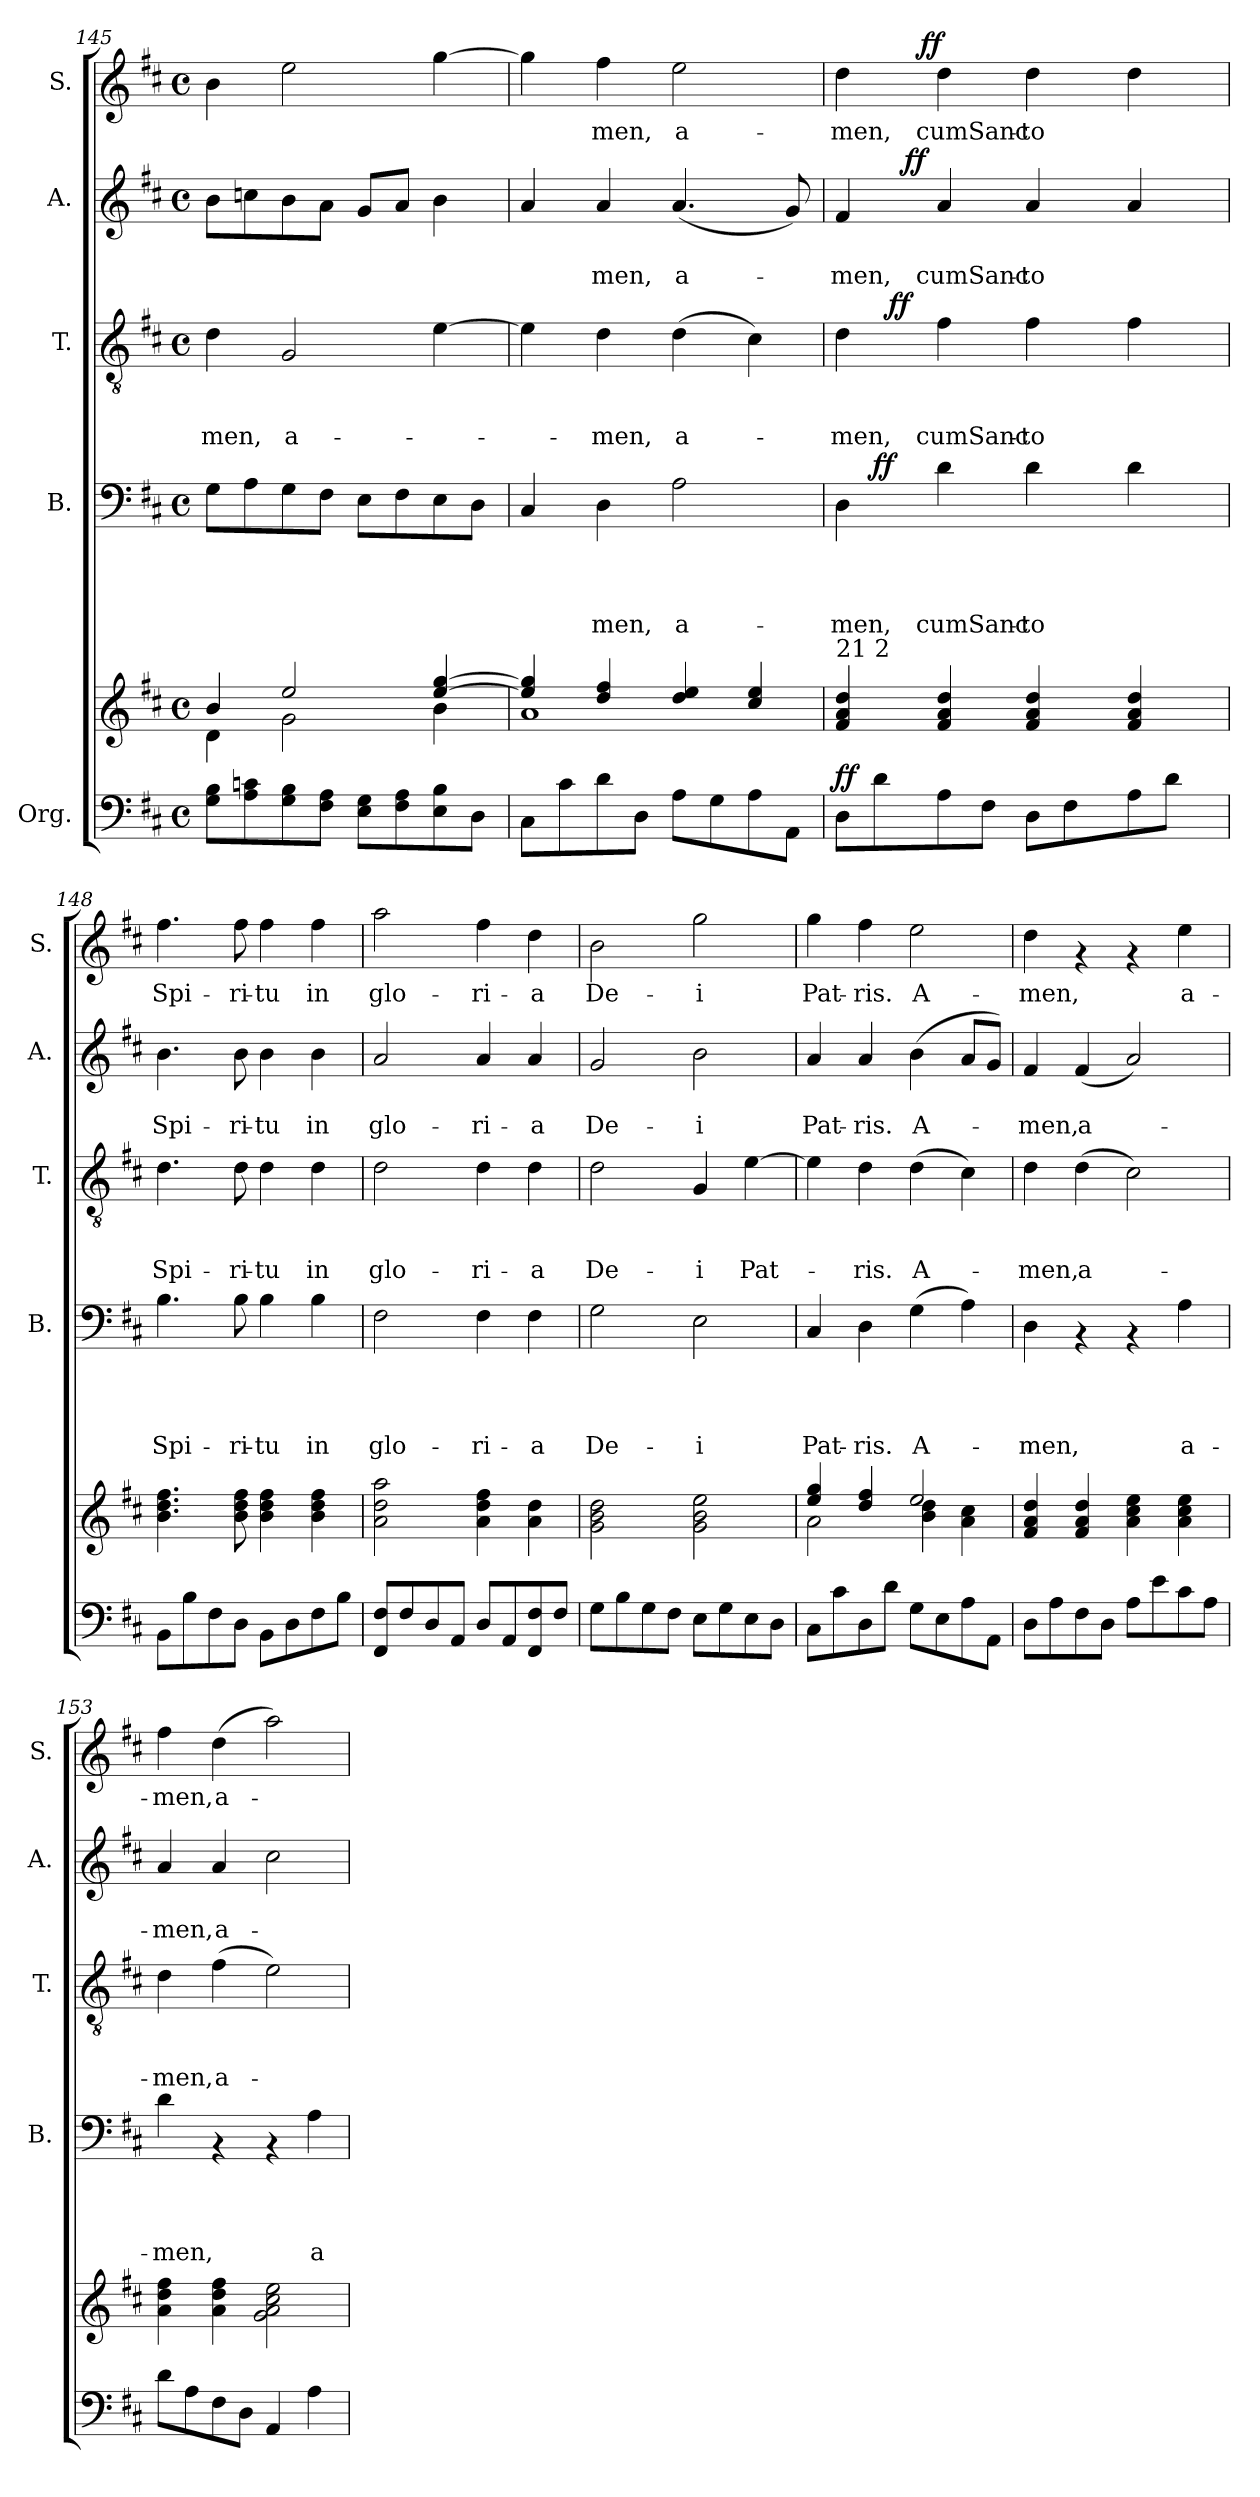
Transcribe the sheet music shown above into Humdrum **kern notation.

**kern	**kern	**dynam	**kern	**text	**text	**text	**text	**dynam	**kern	**text	**text	**text	**dynam	**kern	**text	**text	**dynam	**kern	**text	**dynam
*part5	*part5	*part5	*part4	*part4	*part4	*part4	*part4	*part4	*part3	*part3	*part3	*part3	*part3	*part2	*part2	*part2	*part2	*part1	*part1	*part1
*staff6	*staff5	*staff5/6	*staff4	*staff4	*staff4	*staff4	*staff4	*staff4	*staff3	*staff3	*staff3	*staff3	*staff3	*staff2	*staff2	*staff2	*staff2	*staff1	*staff1	*staff1
*I"Org.	*	*	*I"B.	*	*	*	*	*	*I"T.	*	*	*	*	*I"A.	*	*	*	*I"S.	*	*
*	*	*	*I'B.	*	*	*	*	*	*I'T.	*	*	*	*	*I'A.	*	*	*	*I'S.	*	*
*clefF4	*clefG2	*	*clefF4	*	*	*	*	*	*clefGv2	*	*	*	*	*clefG2	*	*	*	*clefG2	*	*
*k[f#c#]	*k[f#c#]	*	*k[f#c#]	*	*	*	*	*	*k[f#c#]	*	*	*	*	*k[f#c#]	*	*	*	*k[f#c#]	*	*
*D:	*D:	*	*D:	*	*	*	*	*	*D:	*	*	*	*	*D:	*	*	*	*D:	*	*
*M4/4	*M4/4	*	*M4/4	*	*	*	*	*	*M4/4	*	*	*	*	*M4/4	*	*	*	*M4/4	*	*
*met(c)	*met(c)	*	*met(c)	*	*	*	*	*	*met(c)	*	*	*	*	*met(c)	*	*	*	*met(c)	*	*
=145	=145	=145	=145	=145	=145	=145	=145	=145	=145	=145	=145	=145	=145	=145	=145	=145	=145	=145	=145	=145
*	*^	*	*	*	*	*	*	*	*	*	*	*	*	*	*	*	*	*	*	*
!	!	!	!	!	!	!	!	!	!	!	!	!	!LO:LY:b	!	!	!	!	!	!	!	!
8G\ 8B\L	4b/	4d\	.	8G\L	.	.	.	.	.	4d\	.	.	-men,	.	8b\L	.	.	.	4b\	.	.
8A\ 8cn\	.	.	.	8A\	.	.	.	.	.	.	.	.	.	.	8ccn\	.	.	.	.	.	.
!	!	!	!	!	!	!	!	!	!	!	!	!	!LO:LY:b	!	!	!	!	!	!	!	!
8G\ 8B\	2ee/	2g\	.	8G\	.	.	.	.	.	2G/	.	.	a-	.	8b\	.	.	.	2ee\	.	.
8F#\ 8A\J	.	.	.	8F#\J	.	.	.	.	.	.	.	.	.	.	8a\J	.	.	.	.	.	.
8E\ 8G\L	.	.	.	8E\L	.	.	.	.	.	.	.	.	.	.	8g/L	.	.	.	.	.	.
8F#\ 8A\	.	.	.	8F#\	.	.	.	.	.	.	.	.	.	.	8a/J	.	.	.	.	.	.
8E\ 8B\	[>4ee/ [>4gg/	4b\	.	8E\	.	.	.	.	.	[>4e\	.	.	.	.	4b\	.	.	.	[>4gg\	.	.
8D\J	.	.	.	8D\J	.	.	.	.	.	.	.	.	.	.	.	.	.	.	.	.	.
=146	=146	=146	=146	=146	=146	=146	=146	=146	=146	=146	=146	=146	=146	=146	=146	=146	=146	=146	=146	=146	=146
8C#\L	4ee/] 4gg/]	1a	.	4C#/	.	.	.	.	.	4e\]	.	.	.	.	4a/	.	.	.	4gg\]	.	.
8c#\	.	.	.	.	.	.	.	.	.	.	.	.	.	.	.	.	.	.	.	.	.
!	!	!	!	!	!	!	!	!LO:LY:b	!	!	!	!	!LO:LY:b	!	!	!	!LO:LY:b	!	!	!LO:LY:b	!
8d\	4dd/ 4ff#/	.	.	4D\	.	.	.	-men,	.	4d\	.	.	-men,	.	4a/	.	-men,	.	4ff#\	-men,	.
8D\J	.	.	.	.	.	.	.	.	.	.	.	.	.	.	.	.	.	.	.	.	.
!	!	!	!	!	!	!	!	!LO:LY:b	!	!	!	!	!LO:LY:b	!	!	!	!LO:LY:b	!	!	!LO:LY:b	!
8A\L	4dd/ 4ee/	.	.	2A\	.	.	.	a-	.	(>4d\	.	.	a-	.	(<4.a/	.	a-	.	2ee\	a-	.
8G\	.	.	.	.	.	.	.	.	.	.	.	.	.	.	.	.	.	.	.	.	.
8A\	4cc#/ 4ee/	.	.	.	.	.	.	.	.	4c#\)	.	.	.	.	.	.	.	.	.	.	.
8AA\J	.	.	.	.	.	.	.	.	.	.	.	.	.	.	8g/)	.	.	.	.	.	.
*	*v	*v	*	*	*	*	*	*	*	*	*	*	*	*	*	*	*	*	*	*	*
!!LO:PB:g=z
=147	=147	=147	=147	=147	=147	=147	=147	=147	=147	=147	=147	=147	=147	=147	=147	=147	=147	=147	=147	=147
!	!LO:TX:a:t=21 2	!	!	!	!	!	!	!	!	!	!	!	!	!	!	!	!	!	!	!
!	!	!LO:DY:a=2	!	!	!	!	!LO:LY:b	!	!	!	!	!LO:LY:b	!	!	!	!LO:LY:b	!	!	!LO:LY:b	!
*	*	*	*^	*	*	*	*	*	*^	*	*	*	*	*^	*	*	*	*^	*	*
8D\L	4f#/ 4a/ 4dd/	ff	4D\	8ryy	.	.	.	-men,	.	4d\	8ryy	.	.	-men,	.	4f#/	8.ryy	.	-men,	.	4dd\	8..ryy	-men,	.
!	!	!	!	!	!	!	!	!	!LO:DY:a	!	!	!	!	!	!	!	!	!	!	!	!	!	!	!
8d\	.	.	.	2..ryy	.	.	.	.	ff	.	32ryy	.	.	.	.	.	.	.	.	.	.	.	.	.
!	!	!	!	!	!	!	!	!	!	!	!	!	!	!	!LO:DY:a	!	!	!	!	!	!	!	!	!
.	.	.	.	.	.	.	.	.	.	.	2ryy	.	.	.	ff	.	.	.	.	.	.	.	.	.
!	!	!	!	!	!	!	!	!	!	!	!	!	!	!	!	!	!	!	!	!LO:DY:a	!	!	!	!
.	.	.	.	.	.	.	.	.	.	.	.	.	.	.	.	.	2ryy	.	.	ff	.	.	.	.
!	!	!	!	!	!	!	!	!	!	!	!	!	!	!	!	!	!	!	!	!	!	!	!	!LO:DY:a
.	.	.	.	.	.	.	.	.	.	.	.	.	.	.	.	.	.	.	.	.	.	2ryy	.	ff
!	!	!	!	!	!	!	!	!LO:LY:b	!	!	!	!	!	!LO:LY:b	!	!	!	!	!LO:LY:b	!	!	!	!LO:LY:b	!
8A\	4f#/ 4a/ 4dd/	.	4d\	.	.	.	.	cumSanc-	.	4f#\	.	.	.	cumSanc-	.	4a/	.	.	cumSanc-	.	4dd\	.	cumSanc-	.
8F#\J	.	.	.	.	.	.	.	.	.	.	.	.	.	.	.	.	.	.	.	.	.	.	.	.
!	!	!	!	!	!	!	!	!LO:LY:b	!	!	!	!	!	!LO:LY:b	!	!	!	!	!LO:LY:b	!	!	!	!LO:LY:b	!
8D\L	4f#/ 4a/ 4dd/	.	4d\	.	.	.	.	-to	.	4f#\	.	.	.	-to	.	4a/	.	.	-to	.	4dd\	.	-to	.
8F#\	.	.	.	.	.	.	.	.	.	.	.	.	.	.	.	.	.	.	.	.	.	.	.	.
.	.	.	.	.	.	.	.	.	.	.	4ryy	.	.	.	.	.	.	.	.	.	.	.	.	.
.	.	.	.	.	.	.	.	.	.	.	.	.	.	.	.	.	4ryy	.	.	.	.	.	.	.
.	.	.	.	.	.	.	.	.	.	.	.	.	.	.	.	.	.	.	.	.	.	4ryy	.	.
8A\	4f#/ 4a/ 4dd/	.	4d\	.	.	.	.	.	.	4f#\	.	.	.	.	.	4a/	.	.	.	.	4dd\	.	.	.
8d\J	.	.	.	.	.	.	.	.	.	.	.	.	.	.	.	.	.	.	.	.	.	.	.	.
.	.	.	.	.	.	.	.	.	.	.	16.ryy	.	.	.	.	.	.	.	.	.	.	.	.	.
.	.	.	.	.	.	.	.	.	.	.	.	.	.	.	.	.	16ryy	.	.	.	.	.	.	.
.	.	.	.	.	.	.	.	.	.	.	.	.	.	.	.	.	.	.	.	.	.	32ryy	.	.
=148	=148	=148	=148	=148	=148	=148	=148	=148	=148	=148	=148	=148	=148	=148	=148	=148	=148	=148	=148	=148	=148	=148	=148	=148
!	!	!	!	!	!	!	!	!LO:LY:b	!	!	!	!	!	!LO:LY:b	!	!	!	!	!LO:LY:b	!	!	!	!LO:LY:b	!
*	*	*	*v	*v	*	*	*	*	*	*	*	*	*	*	*	*v	*v	*	*	*	*v	*v	*	*
*	*	*	*	*	*	*	*	*	*v	*v	*	*	*	*	*	*	*	*	*	*	*
8BB\L	4.b\ 4.dd\ 4.ff#\	.	4.B\	.	.	.	Spi-	.	4.d\	.	.	Spi-	.	4.b\	.	Spi-	.	4.ff#\	Spi-	.
8B\	.	.	.	.	.	.	.	.	.	.	.	.	.	.	.	.	.	.	.	.
8F#\	.	.	.	.	.	.	.	.	.	.	.	.	.	.	.	.	.	.	.	.
!	!	!	!	!	!	!	!LO:LY:b	!	!	!	!	!LO:LY:b	!	!	!	!LO:LY:b	!	!	!LO:LY:b	!
8D\J	8b\ 8dd\ 8ff#\	.	8B\	.	.	.	-ri-	.	8d\	.	.	-ri-	.	8b\	.	-ri-	.	8ff#\	-ri-	.
!	!	!	!	!	!	!	!LO:LY:b	!	!	!	!	!LO:LY:b	!	!	!	!LO:LY:b	!	!	!LO:LY:b	!
8BB\L	4b\ 4dd\ 4ff#\	.	4B\	.	.	.	-tu	.	4d\	.	.	-tu	.	4b\	.	-tu	.	4ff#\	-tu	.
8D\	.	.	.	.	.	.	.	.	.	.	.	.	.	.	.	.	.	.	.	.
!	!	!	!	!	!	!	!LO:LY:b	!	!	!	!	!LO:LY:b	!	!	!	!LO:LY:b	!	!	!LO:LY:b	!
8F#\	4b\ 4dd\ 4ff#\	.	4B\	.	.	.	in	.	4d\	.	.	in	.	4b\	.	in	.	4ff#\	in	.
8B\J	.	.	.	.	.	.	.	.	.	.	.	.	.	.	.	.	.	.	.	.
=149	=149	=149	=149	=149	=149	=149	=149	=149	=149	=149	=149	=149	=149	=149	=149	=149	=149	=149	=149	=149
!	!	!	!	!	!	!	!LO:LY:b	!	!	!	!	!LO:LY:b	!	!	!	!LO:LY:b	!	!	!LO:LY:b	!
8FF#/ 8F#/L	2a\ 2dd\ 2aa\	.	2F#\	.	.	.	glo-	.	2d\	.	.	glo-	.	2a/	.	glo-	.	2aa\	glo-	.
8F#/	.	.	.	.	.	.	.	.	.	.	.	.	.	.	.	.	.	.	.	.
8D/	.	.	.	.	.	.	.	.	.	.	.	.	.	.	.	.	.	.	.	.
8AA/J	.	.	.	.	.	.	.	.	.	.	.	.	.	.	.	.	.	.	.	.
!	!	!	!	!	!	!	!LO:LY:b	!	!	!	!	!LO:LY:b	!	!	!	!LO:LY:b	!	!	!LO:LY:b	!
8D/L	4a\ 4dd\ 4ff#\	.	4F#\	.	.	.	-ri-	.	4d\	.	.	-ri-	.	4a/	.	-ri-	.	4ff#\	-ri-	.
8AA/	.	.	.	.	.	.	.	.	.	.	.	.	.	.	.	.	.	.	.	.
!	!	!	!	!	!	!	!LO:LY:b	!	!	!	!	!LO:LY:b	!	!	!	!LO:LY:b	!	!	!LO:LY:b	!
8FF#/ 8F#/	4a\ 4dd\	.	4F#\	.	.	.	-a	.	4d\	.	.	-a	.	4a/	.	-a	.	4dd\	-a	.
8F#/J	.	.	.	.	.	.	.	.	.	.	.	.	.	.	.	.	.	.	.	.
=150	=150	=150	=150	=150	=150	=150	=150	=150	=150	=150	=150	=150	=150	=150	=150	=150	=150	=150	=150	=150
!	!	!	!	!	!	!	!LO:LY:b	!	!	!	!	!LO:LY:b	!	!	!	!LO:LY:b	!	!	!LO:LY:b	!
8G\L	2g\ 2b\ 2dd\	.	2G\	.	.	.	De-	.	2d\	.	.	De-	.	2g/	.	De-	.	2b\	De-	.
8B\	.	.	.	.	.	.	.	.	.	.	.	.	.	.	.	.	.	.	.	.
8G\	.	.	.	.	.	.	.	.	.	.	.	.	.	.	.	.	.	.	.	.
8F#\J	.	.	.	.	.	.	.	.	.	.	.	.	.	.	.	.	.	.	.	.
!	!	!	!	!	!	!	!LO:LY:b	!	!	!	!	!LO:LY:b	!	!	!	!LO:LY:b	!	!	!LO:LY:b	!
8E\L	2g\ 2b\ 2ee\	.	2E\	.	.	.	-i	.	4G/	.	.	-i	.	2b\	.	-i	.	2gg\	-i	.
8G\	.	.	.	.	.	.	.	.	.	.	.	.	.	.	.	.	.	.	.	.
!	!	!	!	!	!	!	!	!	!	!	!	!LO:LY:b	!	!	!	!	!	!	!	!
8E\	.	.	.	.	.	.	.	.	[>4e\	.	.	Pat-	.	.	.	.	.	.	.	.
8D\J	.	.	.	.	.	.	.	.	.	.	.	.	.	.	.	.	.	.	.	.
=151	=151	=151	=151	=151	=151	=151	=151	=151	=151	=151	=151	=151	=151	=151	=151	=151	=151	=151	=151	=151
*	*^	*	*	*	*	*	*	*	*	*	*	*	*	*	*	*	*	*	*	*
!	!	!	!	!	!	!	!	!LO:LY:b	!	!	!	!	!	!	!	!	!LO:LY:b	!	!	!LO:LY:b	!
8C#\L	4ee/ 4gg/	2a\	.	4C#/	.	.	.	Pat-	.	4e\]	.	.	.	.	4a/	.	Pat-	.	4gg\	Pat-	.
8c#\	.	.	.	.	.	.	.	.	.	.	.	.	.	.	.	.	.	.	.	.	.
!	!	!	!	!	!	!	!	!LO:LY:b	!	!	!	!	!LO:LY:b	!	!	!	!LO:LY:b	!	!	!LO:LY:b	!
8D\	4dd/ 4ff#/	.	.	4D\	.	.	.	-ris.	.	4d\	.	.	-ris.	.	4a/	.	-ris.	.	4ff#\	-ris.	.
8d\J	.	.	.	.	.	.	.	.	.	.	.	.	.	.	.	.	.	.	.	.	.
!	!	!	!	!	!	!	!	!LO:LY:b	!	!	!	!	!LO:LY:b	!	!	!	!LO:LY:b	!	!	!LO:LY:b	!
8G\L	2ee/	4b\ 4dd\	.	(>4G\	.	.	.	A-	.	(>4d\	.	.	A-	.	(>4b\	.	A-	.	2ee\	A-	.
8E\	.	.	.	.	.	.	.	.	.	.	.	.	.	.	.	.	.	.	.	.	.
8A\	.	4a\ 4cc#\	.	4A\)	.	.	.	.	.	4c#\)	.	.	.	.	8a/L	.	.	.	.	.	.
8AA\J	.	.	.	.	.	.	.	.	.	.	.	.	.	.	8g/J)	.	.	.	.	.	.
*	*v	*v	*	*	*	*	*	*	*	*	*	*	*	*	*	*	*	*	*	*	*
=152	=152	=152	=152	=152	=152	=152	=152	=152	=152	=152	=152	=152	=152	=152	=152	=152	=152	=152	=152	=152
!	!	!	!	!	!	!	!LO:LY:b	!	!	!	!	!LO:LY:b	!	!	!	!LO:LY:b	!	!	!LO:LY:b	!
8D\L	4f#/ 4a/ 4dd/	.	4D\	.	.	.	-men,	.	4d\	.	.	-men,	.	4f#/	.	-men,	.	4dd\	-men,	.
8A\	.	.	.	.	.	.	.	.	.	.	.	.	.	.	.	.	.	.	.	.
!	!	!	!	!	!	!	!	!	!	!	!	!LO:LY:b	!	!	!	!LO:LY:b	!	!	!	!
8F#\	4f#/ 4a/ 4dd/	.	4rAA	.	.	.	.	.	(>4d\	.	.	a-	.	(<4f#/	.	a-	.	4rf	.	.
8D\J	.	.	.	.	.	.	.	.	.	.	.	.	.	.	.	.	.	.	.	.
8A\L	4a\ 4cc#\ 4ee\	.	4rAA	.	.	.	.	.	2c#\)	.	.	.	.	2a/)	.	.	.	4rf	.	.
8e\	.	.	.	.	.	.	.	.	.	.	.	.	.	.	.	.	.	.	.	.
!	!	!	!	!	!	!	!LO:LY:b	!	!	!	!	!	!	!	!	!	!	!	!LO:LY:b	!
8c#\	4a\ 4cc#\ 4ee\	.	4A\	.	.	.	a-	.	.	.	.	.	.	.	.	.	.	4ee\	a-	.
8A\J	.	.	.	.	.	.	.	.	.	.	.	.	.	.	.	.	.	.	.	.
=153	=153	=153	=153	=153	=153	=153	=153	=153	=153	=153	=153	=153	=153	=153	=153	=153	=153	=153	=153	=153
!	!	!	!	!	!	!	!LO:LY:b	!	!	!	!	!LO:LY:b	!	!	!	!LO:LY:b	!	!	!LO:LY:b	!
8d\L	4a\ 4dd\ 4ff#\	.	4d\	.	.	.	-men,	.	4d\	.	.	-men,	.	4a/	.	-men,	.	4ff#\	-men,	.
8A\	.	.	.	.	.	.	.	.	.	.	.	.	.	.	.	.	.	.	.	.
!	!	!	!	!	!	!	!	!	!	!	!	!LO:LY:b	!	!	!	!LO:LY:b	!	!	!LO:LY:b	!
8F#\	4a\ 4dd\ 4ff#\	.	4rAA	.	.	.	.	.	(>4f#\	.	.	a-	.	4a/	.	a-	.	(>4dd\	a-	.
8D\J	.	.	.	.	.	.	.	.	.	.	.	.	.	.	.	.	.	.	.	.
4AA/	2g\ 2a\ 2cc#\ 2ee\	.	4rAA	.	.	.	.	.	2e\)	.	.	.	.	2cc#\	.	.	.	2aa\)	.	.
!	!	!	!	!	!	!	!LO:LY:b	!	!	!	!	!	!	!	!	!	!	!	!	!
4A\	.	.	4A\	.	.	.	a-	.	.	.	.	.	.	.	.	.	.	.	.	.
=	=	=	=	=	=	=	=	=	=	=	=	=	=	=	=	=	=	=	=	=
*-	*-	*-	*-	*-	*-	*-	*-	*-	*-	*-	*-	*-	*-	*-	*-	*-	*-	*-	*-	*-
